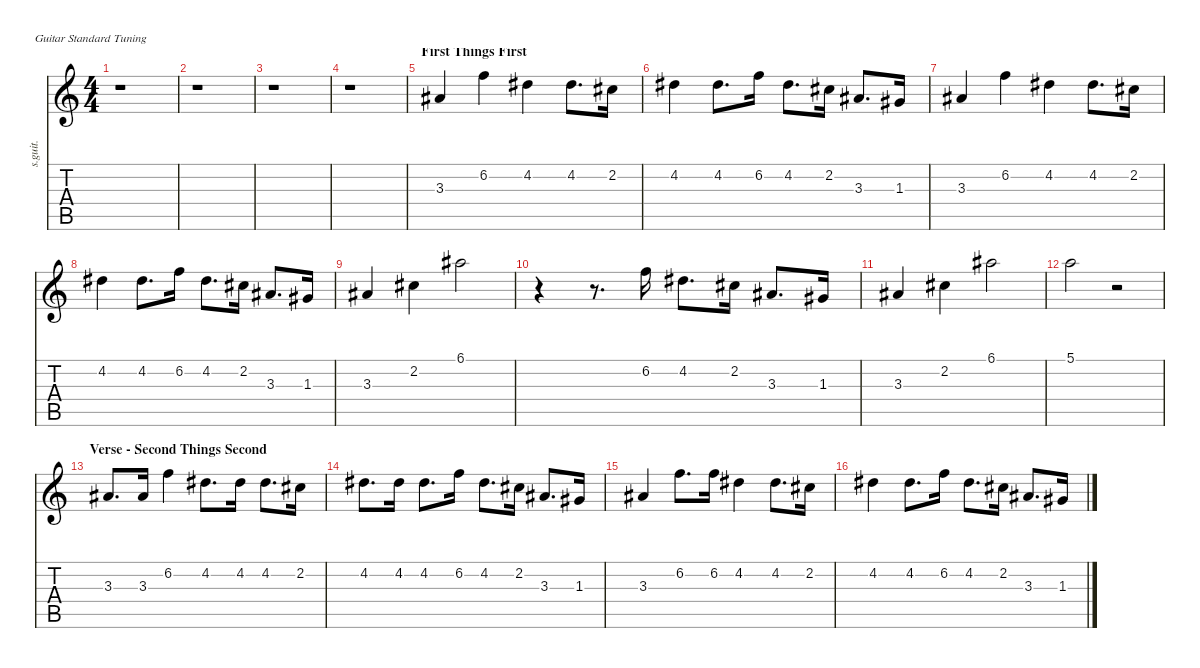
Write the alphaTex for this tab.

\defaultSystemsLayout 4
\hideDynamics
\bracketExtendMode nobrackets
\track ("Dan Reynolds - Vocals" "s.guit.") {instrument lead6voice}
\staff {score tabs}
\tuning (E4 B3 G3 D3 A2 E2)
\displaytranspose 12
\ts (4 4)
\beaming (8 2 2 2 2)
\tempo (125 hide)
\clef g2
\ks c
r.1{dy f instrument lead6voice} |
r.1 |
r.1 |
r.1 |
\section ("" "First Things First")
3.3{acc #}.4{lyrics (0 "") lyrics (1 "") lyrics (2 "") lyrics (3 "") lyrics (4 "")} 6.2.4{lyrics (0 "") lyrics (1 "") lyrics (2 "") lyrics (3 "") lyrics (4 "")} 4.2{acc #}.4{lyrics (0 "") lyrics (1 "") lyrics (2 "") lyrics (3 "") lyrics (4 "")} 4.2{acc #}.8{d lyrics (0 "") lyrics (1 "") lyrics (2 "") lyrics (3 "") lyrics (4 "")} 2.2{acc #}.16{lyrics (0 "") lyrics (1 "") lyrics (2 "") lyrics (3 "") lyrics (4 "")} |
4.2{acc #}.4{lyrics (0 "") lyrics (1 "") lyrics (2 "") lyrics (3 "") lyrics (4 "")} 4.2{acc #}.8{d lyrics (0 "") lyrics (1 "") lyrics (2 "") lyrics (3 "") lyrics (4 "")} 6.2.16{lyrics (0 "") lyrics (1 "") lyrics (2 "") lyrics (3 "") lyrics (4 "")} 4.2{acc #}.8{d lyrics (0 "") lyrics (1 "") lyrics (2 "") lyrics (3 "") lyrics (4 "")} 2.2{acc #}.16{lyrics (0 "") lyrics (1 "") lyrics (2 "") lyrics (3 "") lyrics (4 "")} 3.3{acc #}.8{d lyrics (0 "") lyrics (1 "") lyrics (2 "") lyrics (3 "") lyrics (4 "")} 1.3{acc #}.16{lyrics (0 "") lyrics (1 "") lyrics (2 "") lyrics (3 "") lyrics (4 "")} |
3.3{acc #}.4{lyrics (0 "") lyrics (1 "") lyrics (2 "") lyrics (3 "") lyrics (4 "")} 6.2.4{lyrics (0 "") lyrics (1 "") lyrics (2 "") lyrics (3 "") lyrics (4 "")} 4.2{acc #}.4{lyrics (0 "") lyrics (1 "") lyrics (2 "") lyrics (3 "") lyrics (4 "")} 4.2{acc #}.8{d lyrics (0 "") lyrics (1 "") lyrics (2 "") lyrics (3 "") lyrics (4 "")} 2.2{acc #}.16{lyrics (0 "") lyrics (1 "") lyrics (2 "") lyrics (3 "") lyrics (4 "")} |
4.2{acc #}.4{lyrics (0 "") lyrics (1 "") lyrics (2 "") lyrics (3 "") lyrics (4 "")} 4.2{acc #}.8{d lyrics (0 "") lyrics (1 "") lyrics (2 "") lyrics (3 "") lyrics (4 "")} 6.2.16{lyrics (0 "") lyrics (1 "") lyrics (2 "") lyrics (3 "") lyrics (4 "")} 4.2{acc #}.8{d lyrics (0 "") lyrics (1 "") lyrics (2 "") lyrics (3 "") lyrics (4 "")} 2.2{acc #}.16{lyrics (0 "") lyrics (1 "") lyrics (2 "") lyrics (3 "") lyrics (4 "")} 3.3{acc #}.8{d lyrics (0 "") lyrics (1 "") lyrics (2 "") lyrics (3 "") lyrics (4 "")} 1.3{acc #}.16{lyrics (0 "") lyrics (1 "") lyrics (2 "") lyrics (3 "") lyrics (4 "")} |
3.3{acc #}.4{lyrics (0 "") lyrics (1 "") lyrics (2 "") lyrics (3 "") lyrics (4 "")} 2.2{acc #}.4{lyrics (0 "") lyrics (1 "") lyrics (2 "") lyrics (3 "") lyrics (4 "")} 6.1{acc #}.2{lyrics (0 "") lyrics (1 "") lyrics (2 "") lyrics (3 "") lyrics (4 "")} |
r.4 r.8{d} 6.2.16{lyrics (0 "") lyrics (1 "") lyrics (2 "") lyrics (3 "") lyrics (4 "")} 4.2{acc #}.8{d lyrics (0 "") lyrics (1 "") lyrics (2 "") lyrics (3 "") lyrics (4 "")} 2.2{acc #}.16{lyrics (0 "") lyrics (1 "") lyrics (2 "") lyrics (3 "") lyrics (4 "")} 3.3{acc #}.8{d lyrics (0 "") lyrics (1 "") lyrics (2 "") lyrics (3 "") lyrics (4 "")} 1.3{acc #}.16{lyrics (0 "") lyrics (1 "") lyrics (2 "") lyrics (3 "") lyrics (4 "")} |
3.3{acc #}.4{lyrics (0 "") lyrics (1 "") lyrics (2 "") lyrics (3 "") lyrics (4 "")} 2.2{acc #}.4{lyrics (0 "") lyrics (1 "") lyrics (2 "") lyrics (3 "") lyrics (4 "")} 6.1{acc #}.2{lyrics (0 "") lyrics (1 "") lyrics (2 "") lyrics (3 "") lyrics (4 "")} |
5.1.2{lyrics (0 "") lyrics (1 "") lyrics (2 "") lyrics (3 "") lyrics (4 "")} r.2 |
\section ("" "Verse - Second Things Second")
3.3{acc #}.8{d lyrics (0 "") lyrics (1 "") lyrics (2 "") lyrics (3 "") lyrics (4 "")} 3.3{acc #}.16{lyrics (0 "") lyrics (1 "") lyrics (2 "") lyrics (3 "") lyrics (4 "")} 6.2.4{lyrics (0 "") lyrics (1 "") lyrics (2 "") lyrics (3 "") lyrics (4 "")} 4.2{acc #}.8{d lyrics (0 "") lyrics (1 "") lyrics (2 "") lyrics (3 "") lyrics (4 "")} 4.2{acc #}.16{lyrics (0 "") lyrics (1 "") lyrics (2 "") lyrics (3 "") lyrics (4 "")} 4.2{acc #}.8{d lyrics (0 "") lyrics (1 "") lyrics (2 "") lyrics (3 "") lyrics (4 "")} 2.2{acc #}.16{lyrics (0 "") lyrics (1 "") lyrics (2 "") lyrics (3 "") lyrics (4 "")} |
4.2{acc #}.8{d lyrics (0 "") lyrics (1 "") lyrics (2 "") lyrics (3 "") lyrics (4 "")} 4.2{acc #}.16{lyrics (0 "") lyrics (1 "") lyrics (2 "") lyrics (3 "") lyrics (4 "")} 4.2{acc #}.8{d lyrics (0 "") lyrics (1 "") lyrics (2 "") lyrics (3 "") lyrics (4 "")} 6.2.16{lyrics (0 "") lyrics (1 "") lyrics (2 "") lyrics (3 "") lyrics (4 "")} 4.2{acc #}.8{d lyrics (0 "") lyrics (1 "") lyrics (2 "") lyrics (3 "") lyrics (4 "")} 2.2{acc #}.16{lyrics (0 "") lyrics (1 "") lyrics (2 "") lyrics (3 "") lyrics (4 "")} 3.3{acc #}.8{d lyrics (0 "") lyrics (1 "") lyrics (2 "") lyrics (3 "") lyrics (4 "")} 1.3{acc #}.16{lyrics (0 "") lyrics (1 "") lyrics (2 "") lyrics (3 "") lyrics (4 "")} |
3.3{acc #}.4{lyrics (0 "") lyrics (1 "") lyrics (2 "") lyrics (3 "") lyrics (4 "")} 6.2.8{d lyrics (0 "") lyrics (1 "") lyrics (2 "") lyrics (3 "") lyrics (4 "")} 6.2.16{lyrics (0 "") lyrics (1 "") lyrics (2 "") lyrics (3 "") lyrics (4 "")} 4.2{acc #}.4{lyrics (0 "") lyrics (1 "") lyrics (2 "") lyrics (3 "") lyrics (4 "")} 4.2{acc #}.8{d lyrics (0 "") lyrics (1 "") lyrics (2 "") lyrics (3 "") lyrics (4 "")} 2.2{acc #}.16{lyrics (0 "") lyrics (1 "") lyrics (2 "") lyrics (3 "") lyrics (4 "")} |
4.2{acc #}.4{lyrics (0 "") lyrics (1 "") lyrics (2 "") lyrics (3 "") lyrics (4 "")} 4.2{acc #}.8{d lyrics (0 "") lyrics (1 "") lyrics (2 "") lyrics (3 "") lyrics (4 "")} 6.2.16{lyrics (0 "") lyrics (1 "") lyrics (2 "") lyrics (3 "") lyrics (4 "")} 4.2{acc #}.8{d lyrics (0 "") lyrics (1 "") lyrics (2 "") lyrics (3 "") lyrics (4 "")} 2.2{acc #}.16{lyrics (0 "") lyrics (1 "") lyrics (2 "") lyrics (3 "") lyrics (4 "")} 3.3{acc #}.8{d lyrics (0 "") lyrics (1 "") lyrics (2 "") lyrics (3 "") lyrics (4 "")} 1.3{acc #}.16{lyrics (0 "") lyrics (1 "") lyrics (2 "") lyrics (3 "") lyrics (4 "")}
